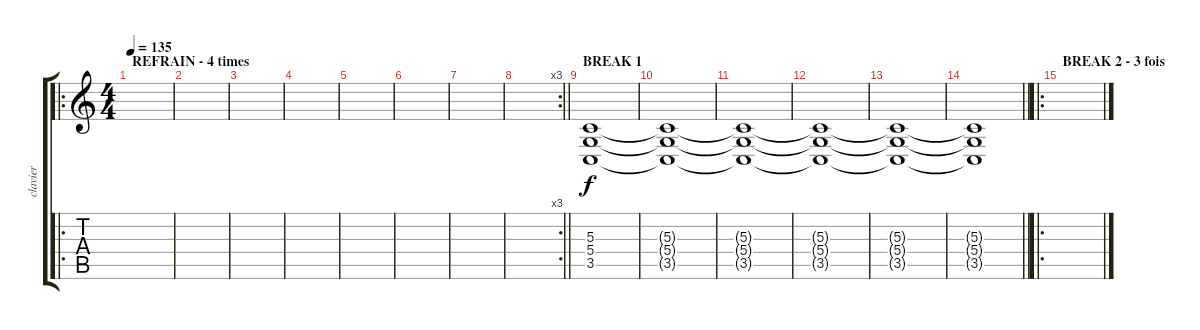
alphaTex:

\track ("clavier" "clavier") {instrument tremolostrings}
\staff {score tabs}
\tuning (E4 B3 G3 D3 A2 E2) {hide}
\ro
\ts (4 4)
\section ("" "REFRAIN - 4 times")
\tempo 135
\clef g2
\ks c
|
|
|
|
|
|
|
\rc 3
\barLineRight lightlight
|
\section ("" "BREAK 1")
(5.3 5.4 3.5).1 |
(5.3{t} 5.4{t} 3.5{t}).1 |
(5.3{t} 5.4{t} 3.5{t}).1 |
(5.3{t} 5.4{t} 3.5{t}).1 |
(5.3{t} 5.4{t} 3.5{t}).1 |
\barLineRight lightlight
(5.3{t} 5.4{t} 3.5{t}).1 |
\ro
\section ("" "BREAK 2 - 3 fois")
